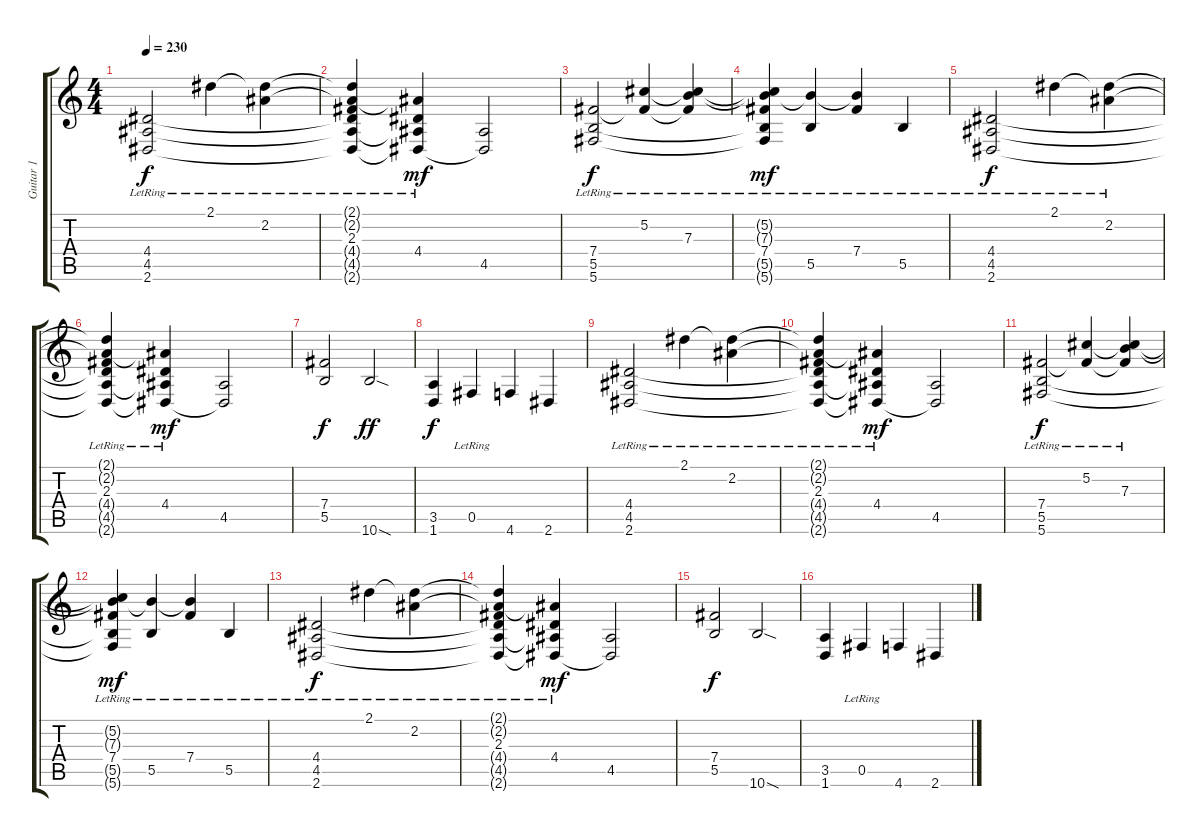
\track ("Guitar 1" "Guitar 1") {instrument distortionguitar}
\staff {score tabs}
\tuning (Db4 Ab3 E3 B2 Gb2 Db2) {hide}
\ts (4 4)
\tempo 230
\clef g2
\ks c
(4.4{lr} 4.5{lr} 2.6{lr}).2{dy f} 2.1{lr}.4 (2.1{t} 2.2{lr}).4 |
(2.1{t} 2.2{t} 2.3{lr} 4.4{t} 4.5{t} 2.6{t}).4 (2.2{t} 4.4{lr} 4.5{t} 2.6{t}).4{dy mf} (4.5 2.6{t}).2 |
(7.4{lr} 5.5{lr} 5.6{lr}).2{dy f} (5.2{lr} 7.4{t}).4 (5.2{t} 7.3{lr} 7.4{t}).4 |
(5.2{t} 7.3{t} 7.4{lr} 5.5{t} 5.6{t}).4{dy mf} (7.3{t} 5.5{lr}).4 (7.3{t} 7.4{lr}).4 5.5{lr}.4 |
(4.4{lr} 4.5{lr} 2.6{lr}).2{dy f} 2.1{lr}.4 (2.1{t} 2.2{lr}).4 |
(2.1{t} 2.2{t} 2.3{lr} 4.4{t} 4.5{t} 2.6{t}).4 (2.2{t} 4.4{lr} 4.5{t} 2.6{t}).4{dy mf} (4.5 2.6{t}).2 |
(7.4 5.5).2{dy f} 10.6{sod}.2{dy ff} |
(3.5 1.6).4{dy f} 0.5{lr}.4 4.6.4 2.6.4 |
(4.4{lr} 4.5{lr} 2.6{lr}).2 2.1{lr}.4 (2.1{t} 2.2{lr}).4 |
(2.1{t} 2.2{t} 2.3{lr} 4.4{t} 4.5{t} 2.6{t}).4 (2.2{t} 4.4{lr} 4.5{t} 2.6{t}).4{dy mf} (4.5 2.6{t}).2 |
(7.4{lr} 5.5{lr} 5.6{lr}).2{dy f} (5.2{lr} 7.4{t}).4 (5.2{t} 7.3{lr} 7.4{t}).4 |
(5.2{t} 7.3{t} 7.4{lr} 5.5{t} 5.6{t}).4{dy mf} (7.3{t} 5.5{lr}).4 (7.3{t} 7.4{lr}).4 5.5{lr}.4 |
(4.4{lr} 4.5{lr} 2.6{lr}).2{dy f} 2.1{lr}.4 (2.1{t} 2.2{lr}).4 |
(2.1{t} 2.2{t} 2.3{lr} 4.4{t} 4.5{t} 2.6{t}).4 (2.2{t} 4.4{lr} 4.5{t} 2.6{t}).4{dy mf} (4.5 2.6{t}).2 |
(7.4 5.5).2{dy f} 10.6{sod}.2 |
(3.5 1.6).4 0.5{lr}.4 4.6.4 2.6.4
